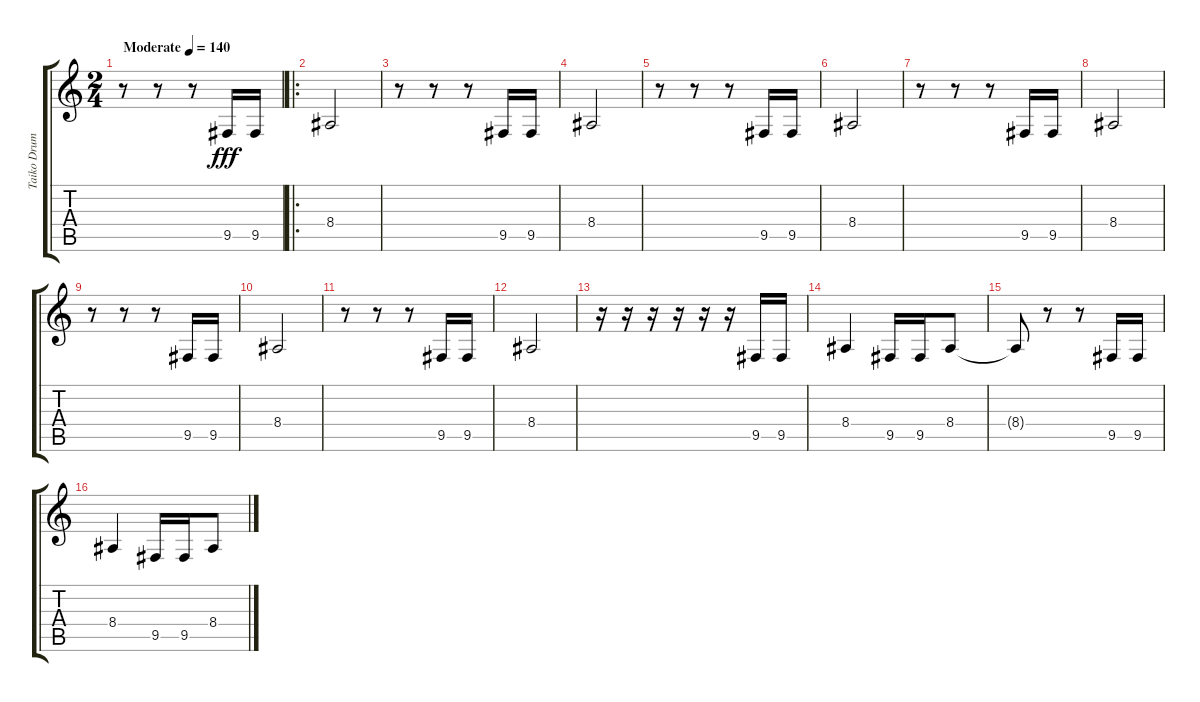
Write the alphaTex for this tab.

\track ("Taiko Drums" "Taiko Drum") {instrument taikodrum}
\staff {score tabs}
\tuning (E4 B3 G3 D3 A2 E2) {hide}
\ts (2 4)
\tempo (140 "Moderate")
\clef g2
\ks c
r.8{dy fff instrument taikodrum} r.8 r.8 9.5.16 9.5.16 |
\ro
8.4.2 |
r.8 r.8 r.8 9.5.16 9.5.16 |
8.4.2 |
r.8 r.8 r.8 9.5.16 9.5.16 |
8.4.2 |
r.8 r.8 r.8 9.5.16 9.5.16 |
8.4.2 |
r.8 r.8 r.8 9.5.16 9.5.16 |
8.4.2 |
r.8 r.8 r.8 9.5.16 9.5.16 |
8.4.2 |
r.16 r.16 r.16 r.16 r.16 r.16 9.5.16 9.5.16 |
8.4.4 9.5.16 9.5.16 8.4.8 |
8.4{t}.8 r.8 r.8 9.5.16 9.5.16 |
8.4.4 9.5.16 9.5.16 8.4.8
